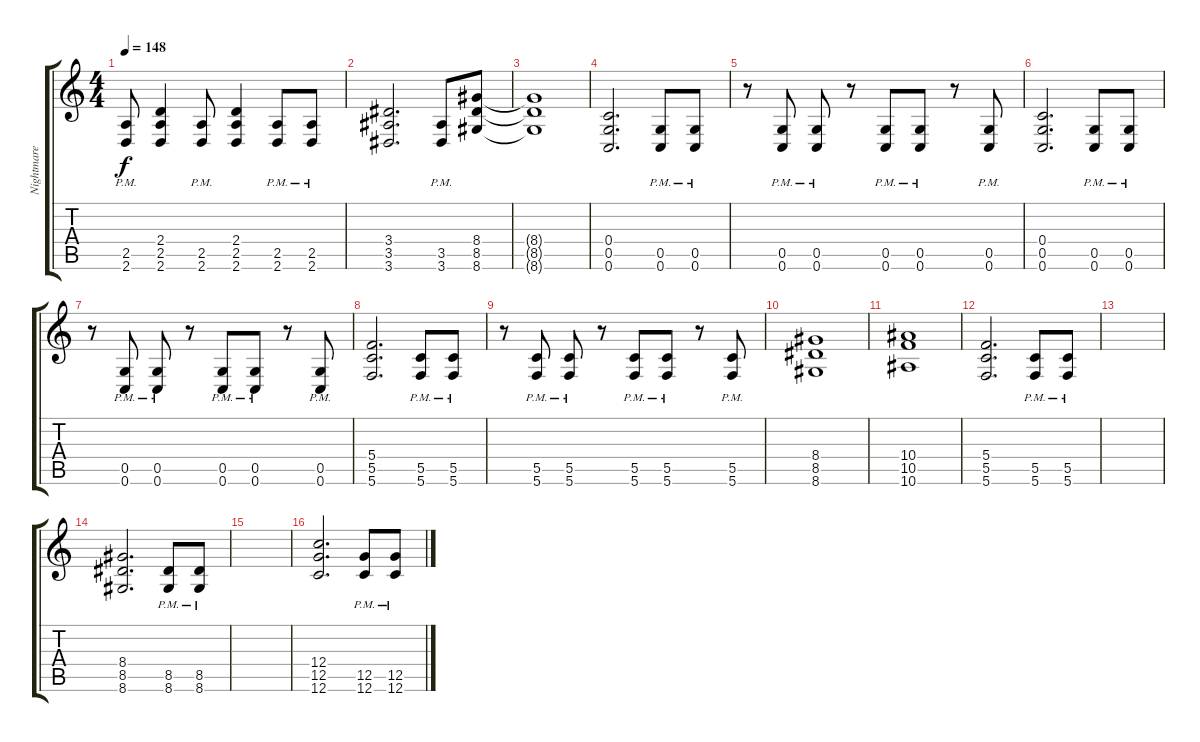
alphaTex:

\track ("Nightmare Industries" "Nightmare ") {instrument distortionguitar}
\staff {score tabs}
\tuning (D4 A3 F3 C3 G2 C2) {hide}
\ts (4 4)
\tempo 148
\clef g2
\ks c
(2.5{pm} 2.6{pm}).8{dy f} (2.4 2.5 2.6).4 (2.5{pm} 2.6{pm}).8 (2.4 2.5 2.6).4 (2.5{pm} 2.6{pm}).8 (2.5{pm} 2.6{pm}).8 |
(3.4 3.5 3.6).2{d} (3.5{pm} 3.6{pm}).8 (8.4 8.5 8.6).8 |
(8.4{t} 8.5{t} 8.6{t}).1 |
(0.4 0.5 0.6).2{d} (0.5{pm} 0.6{pm}).8 (0.5{pm} 0.6{pm}).8 |
r.8 (0.5{pm} 0.6{pm}).8 (0.5{pm} 0.6{pm}).8 r.8 (0.5{pm} 0.6{pm}).8 (0.5{pm} 0.6{pm}).8 r.8 (0.5{pm} 0.6{pm}).8 |
(0.4 0.5 0.6).2{d} (0.5{pm} 0.6{pm}).8 (0.5{pm} 0.6{pm}).8 |
r.8 (0.5{pm} 0.6{pm}).8 (0.5{pm} 0.6{pm}).8 r.8 (0.5{pm} 0.6{pm}).8 (0.5{pm} 0.6{pm}).8 r.8 (0.5{pm} 0.6{pm}).8 |
(5.4 5.5 5.6).2{d} (5.5{pm} 5.6{pm}).8 (5.5{pm} 5.6{pm}).8 |
r.8 (5.5{pm} 5.6{pm}).8 (5.5{pm} 5.6{pm}).8 r.8 (5.5{pm} 5.6{pm}).8 (5.5{pm} 5.6{pm}).8 r.8 (5.5{pm} 5.6{pm}).8 |
(8.4 8.5 8.6).1 |
(10.4 10.5 10.6).1 |
(5.4 5.5 5.6).2{d} (5.5{pm} 5.6{pm}).8 (5.5{pm} 5.6{pm}).8 |
|
(8.4 8.5 8.6).2{d} (8.5{pm} 8.6{pm}).8 (8.5{pm} 8.6{pm}).8 |
|
(12.4 12.5 12.6).2{d} (12.5{pm} 12.6{pm}).8 (12.5{pm} 12.6{pm}).8
